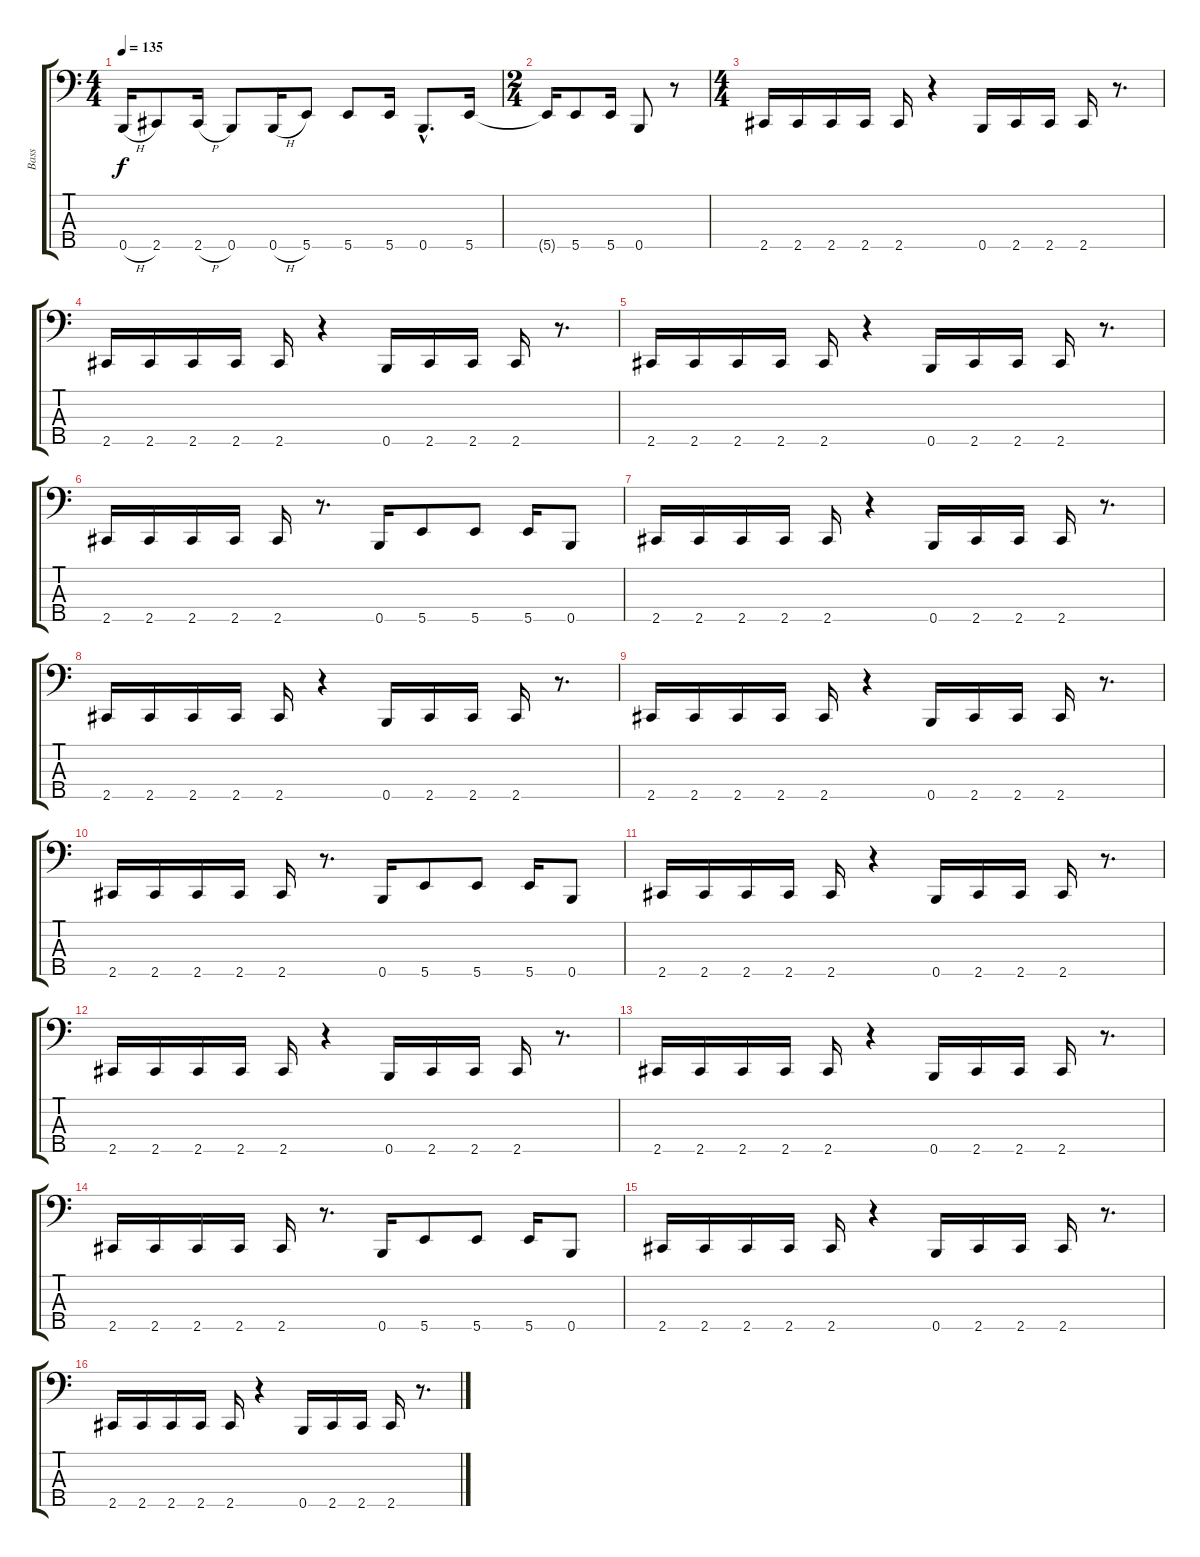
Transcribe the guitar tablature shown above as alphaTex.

\track ("Bass" "Bass") {instrument electricbassfinger}
\staff {score tabs}
\tuning (A2 E2 B1 E1 B0) {hide}
\ts (4 4)
\tempo 135
\clef f4
\ks c
0.5{h}.16{dy f} 2.5.8 2.5{h}.16 0.5.8 0.5{h}.16 5.5.8 5.5.8 5.5.16 0.5{hac}.8{d} 5.5.16 |
\ts (2 4)
5.5{t}.16 5.5.8 5.5.16 0.5.8 r.8 |
\ts (4 4)
2.5.16 2.5.16 2.5.16 2.5.16 2.5.16 r.4 0.5.16 2.5.16 2.5.16 2.5.16 r.8{d} |
2.5.16 2.5.16 2.5.16 2.5.16 2.5.16 r.4 0.5.16 2.5.16 2.5.16 2.5.16 r.8{d} |
2.5.16 2.5.16 2.5.16 2.5.16 2.5.16 r.4 0.5.16 2.5.16 2.5.16 2.5.16 r.8{d} |
2.5.16 2.5.16 2.5.16 2.5.16 2.5.16 r.8{d} 0.5.16 5.5.8 5.5.8 5.5.16 0.5.8 |
2.5.16 2.5.16 2.5.16 2.5.16 2.5.16 r.4 0.5.16 2.5.16 2.5.16 2.5.16 r.8{d} |
2.5.16 2.5.16 2.5.16 2.5.16 2.5.16 r.4 0.5.16 2.5.16 2.5.16 2.5.16 r.8{d} |
2.5.16 2.5.16 2.5.16 2.5.16 2.5.16 r.4 0.5.16 2.5.16 2.5.16 2.5.16 r.8{d} |
2.5.16 2.5.16 2.5.16 2.5.16 2.5.16 r.8{d} 0.5.16 5.5.8 5.5.8 5.5.16 0.5.8 |
2.5.16 2.5.16 2.5.16 2.5.16 2.5.16 r.4 0.5.16 2.5.16 2.5.16 2.5.16 r.8{d} |
2.5.16 2.5.16 2.5.16 2.5.16 2.5.16 r.4 0.5.16 2.5.16 2.5.16 2.5.16 r.8{d} |
2.5.16 2.5.16 2.5.16 2.5.16 2.5.16 r.4 0.5.16 2.5.16 2.5.16 2.5.16 r.8{d} |
2.5.16 2.5.16 2.5.16 2.5.16 2.5.16 r.8{d} 0.5.16 5.5.8 5.5.8 5.5.16 0.5.8 |
2.5.16 2.5.16 2.5.16 2.5.16 2.5.16 r.4 0.5.16 2.5.16 2.5.16 2.5.16 r.8{d} |
2.5.16 2.5.16 2.5.16 2.5.16 2.5.16 r.4 0.5.16 2.5.16 2.5.16 2.5.16 r.8{d}
